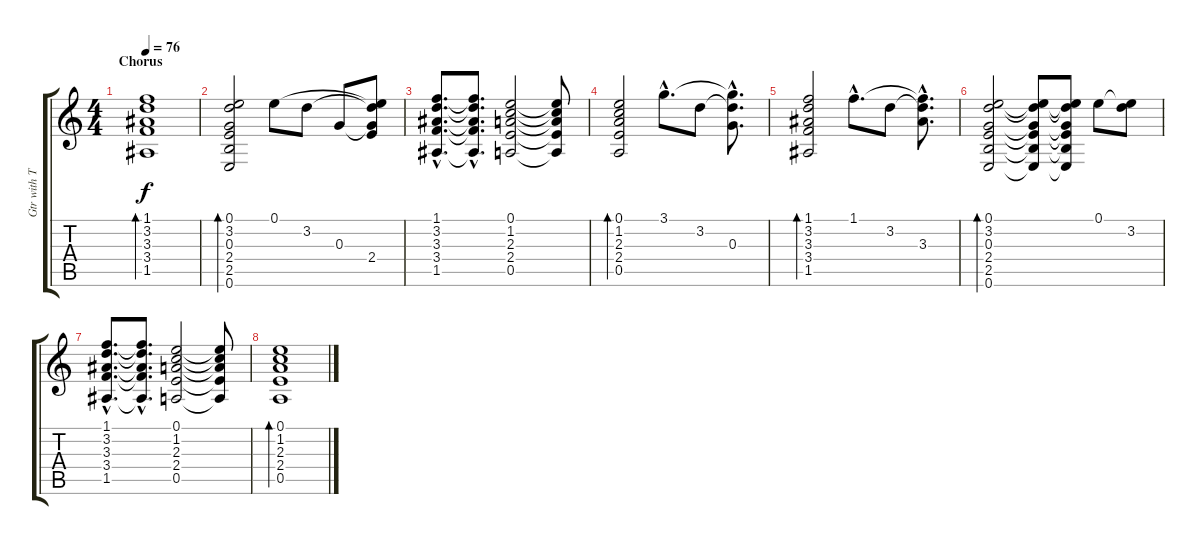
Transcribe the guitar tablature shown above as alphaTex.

\track ("Gtr with Tremolo fx and Dist." "Gtr with T") {instrument electricguitarclean}
\staff {score tabs}
\tuning (E4 B3 G3 D3 A2 E2) {hide}
\ts (4 4)
\section ("" "Chorus")
\tempo 76
\clef g2
\ks c
(1.1 3.2 3.3 3.4 1.5).1{bd 60 dy f} |
(0.1 3.2 0.3 2.4 2.5 0.6).2{bd 240} 0.1.8 3.2.8 0.3.8 (0.1{t} 3.2{t} 0.3{t} 2.4).8 |
(1.1{hac} 3.2{hac} 3.3{hac} 3.4{hac} 1.5{hac}).8{d} (1.1{hac t} 3.2{hac t} 3.3{hac t} 3.4{hac t} 1.5{hac t}).8{d} (0.1 1.2 2.3 2.4 0.5).2 (0.1{t} 1.2{t} 2.3{t} 2.4{t} 0.5{t}).8 |
(0.1 1.2 2.3 2.4 0.5).2{bd 60} 3.1{hac}.8{d} 3.2.8 (3.1{hac t} 3.2{hac t} 0.3{hac}).8{d} |
(1.1 3.2 3.3 3.4 1.5).2{bd 60} 1.1{hac}.8{d} 3.2.8 (1.1{hac t} 3.2{hac t} 3.3{hac}).8{d} |
(0.1 3.2 0.3 2.4 2.5 0.6).2{bd 240} (0.1{t} 3.2{t} 0.3{t} 2.4{t} 2.5{t} 0.6{t}).8 (0.1{t} 3.2{t} 0.3{t} 2.4{t} 2.5{t} 0.6{t}).8 0.1.8 (0.1{t} 3.2).8 |
(1.1{hac} 3.2{hac} 3.3{hac} 3.4{hac} 1.5{hac}).8{d} (1.1{hac t} 3.2{hac t} 3.3{hac t} 3.4{hac t} 1.5{hac t}).8{d} (0.1 1.2 2.3 2.4 0.5).2 (0.1{t} 1.2{t} 2.3{t} 2.4{t} 0.5{t}).8 |
(0.1 1.2 2.3 2.4 0.5).1{bd 240}
